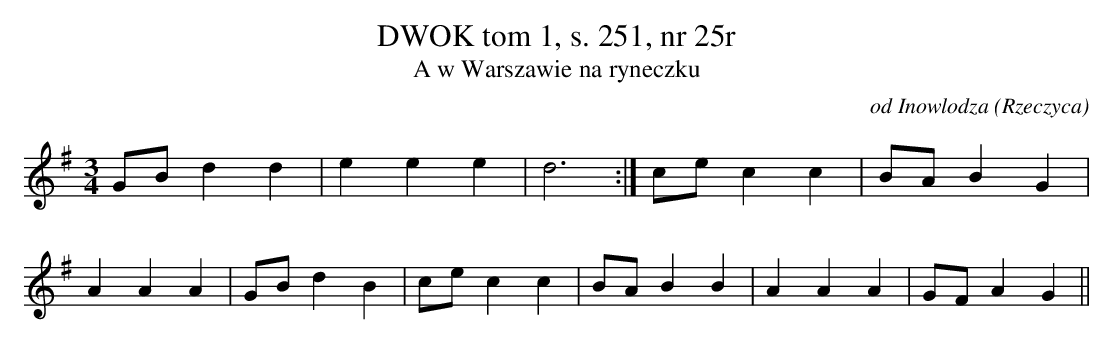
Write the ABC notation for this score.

X:1
T:DWOK tom 1, s. 251, nr 25r
T:A w Warszawie na ryneczku
O:od Inowlodza (Rzeczyca)
M:3/4
L:1/8
K:G
GBd2d2 | e2e2e2 | d6 :|cec2c2 | BAB2G2 |
A2A2A2 | GBd2B2 |cec2c2 | BAB2B2 |A2A2A2 | GFA2G2||
